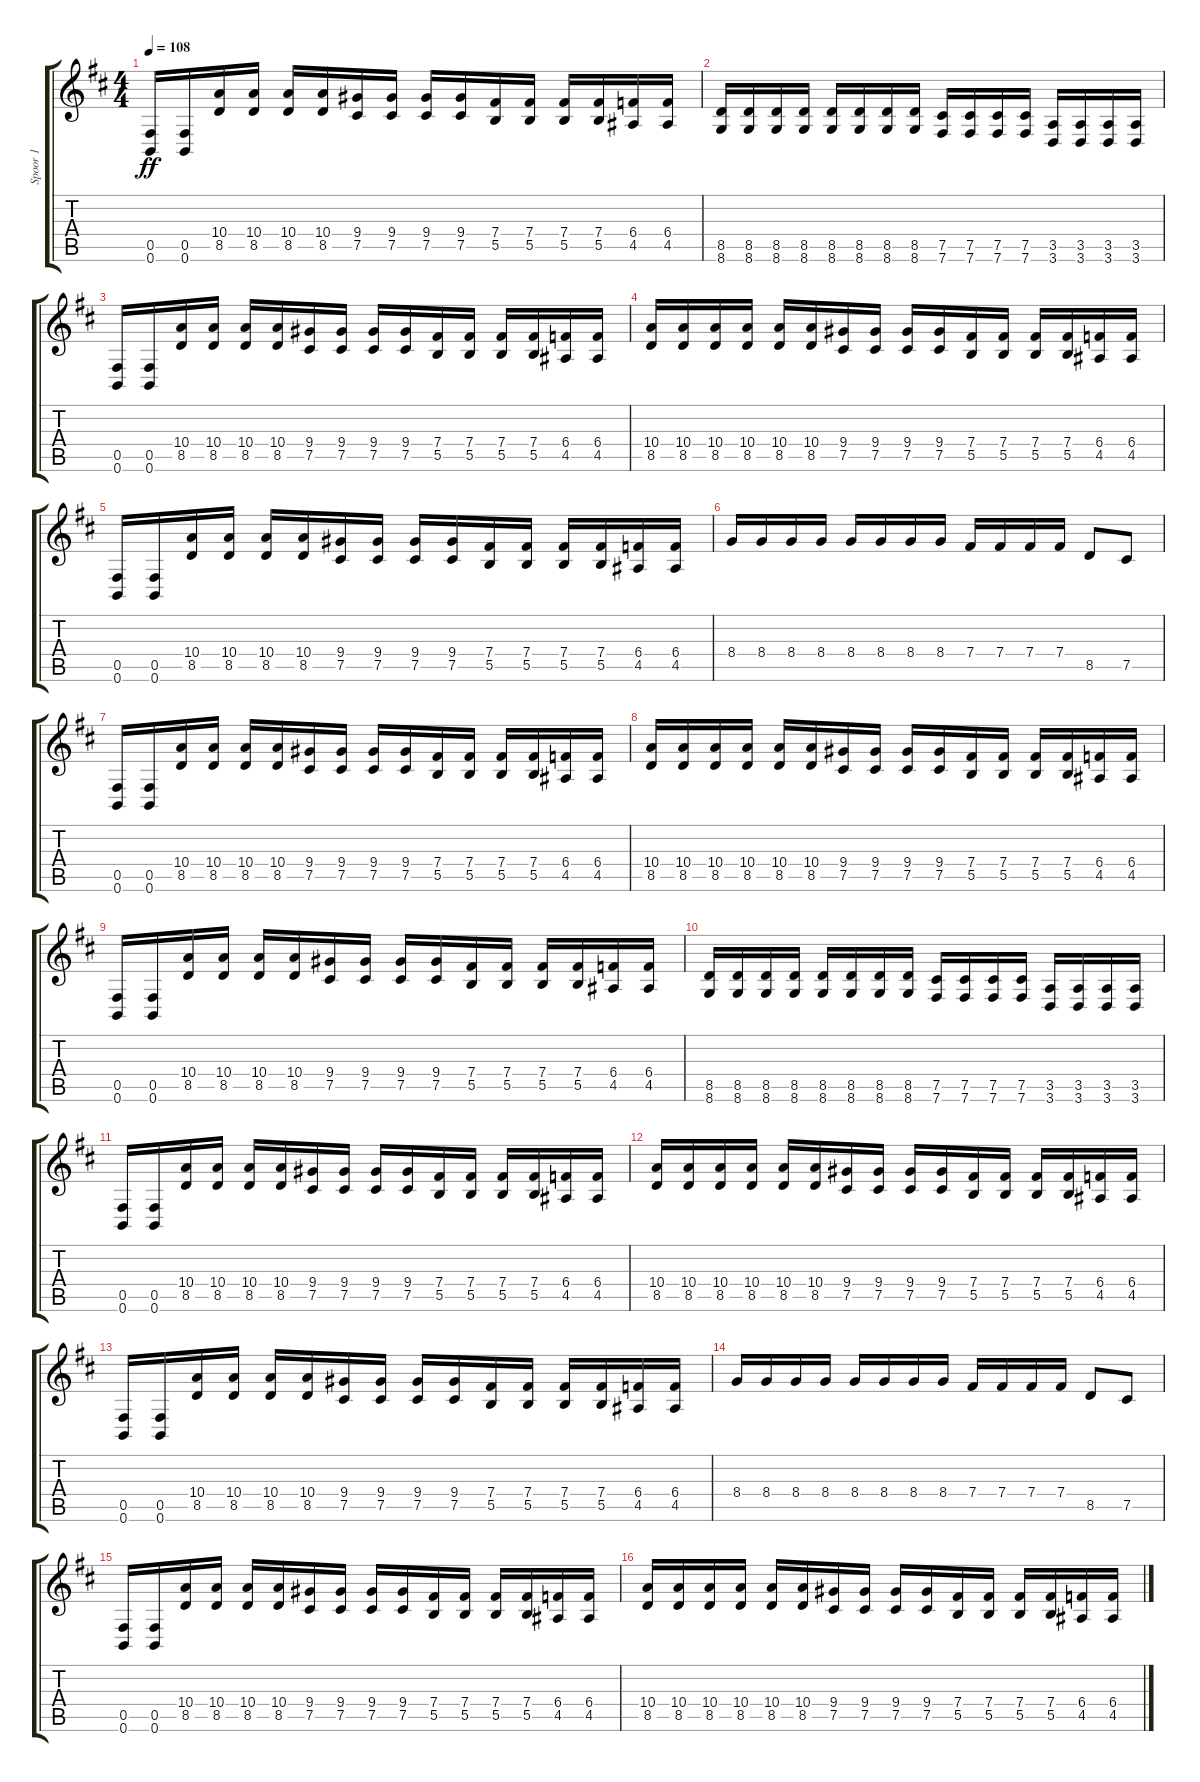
\track ("Spoor 1" "Spoor 1") {instrument distortionguitar}
\staff {score tabs}
\tuning (Db4 Ab3 E3 B2 Gb2 B1) {hide}
\ts (4 4)
\tempo 108
\clef g2
\ks d
(0.5 0.6).16{dy ff} (0.5 0.6).16 (10.4 8.5).16 (10.4 8.5).16 (10.4 8.5).16 (10.4 8.5).16 (9.4 7.5).16 (9.4 7.5).16 (9.4 7.5).16 (9.4 7.5).16 (7.4 5.5).16 (7.4 5.5).16 (7.4 5.5).16 (7.4 5.5).16 (6.4 4.5).16 (6.4 4.5).16 |
(8.5 8.6).16 (8.5 8.6).16 (8.5 8.6).16 (8.5 8.6).16 (8.5 8.6).16 (8.5 8.6).16 (8.5 8.6).16 (8.5 8.6).16 (7.5 7.6).16 (7.5 7.6).16 (7.5 7.6).16 (7.5 7.6).16 (3.5 3.6).16 (3.5 3.6).16 (3.5 3.6).16 (3.5 3.6).16 |
(0.5 0.6).16 (0.5 0.6).16 (10.4 8.5).16 (10.4 8.5).16 (10.4 8.5).16 (10.4 8.5).16 (9.4 7.5).16 (9.4 7.5).16 (9.4 7.5).16 (9.4 7.5).16 (7.4 5.5).16 (7.4 5.5).16 (7.4 5.5).16 (7.4 5.5).16 (6.4 4.5).16 (6.4 4.5).16 |
(10.4 8.5).16 (10.4 8.5).16 (10.4 8.5).16 (10.4 8.5).16 (10.4 8.5).16 (10.4 8.5).16 (9.4 7.5).16 (9.4 7.5).16 (9.4 7.5).16 (9.4 7.5).16 (7.4 5.5).16 (7.4 5.5).16 (7.4 5.5).16 (7.4 5.5).16 (6.4 4.5).16 (6.4 4.5).16 |
(0.5 0.6).16 (0.5 0.6).16 (10.4 8.5).16 (10.4 8.5).16 (10.4 8.5).16 (10.4 8.5).16 (9.4 7.5).16 (9.4 7.5).16 (9.4 7.5).16 (9.4 7.5).16 (7.4 5.5).16 (7.4 5.5).16 (7.4 5.5).16 (7.4 5.5).16 (6.4 4.5).16 (6.4 4.5).16 |
8.4.16 8.4.16 8.4.16 8.4.16 8.4.16 8.4.16 8.4.16 8.4.16 7.4.16 7.4.16 7.4.16 7.4.16 8.5.8 7.5.8 |
(0.5 0.6).16{volume 11} (0.5 0.6).16 (10.4 8.5).16 (10.4 8.5).16 (10.4 8.5).16 (10.4 8.5).16 (9.4 7.5).16 (9.4 7.5).16 (9.4 7.5).16 (9.4 7.5).16 (7.4 5.5).16 (7.4 5.5).16 (7.4 5.5).16 (7.4 5.5).16 (6.4 4.5).16 (6.4 4.5).16 |
(10.4 8.5).16 (10.4 8.5).16 (10.4 8.5).16 (10.4 8.5).16 (10.4 8.5).16 (10.4 8.5).16 (9.4 7.5).16 (9.4 7.5).16 (9.4 7.5).16 (9.4 7.5).16 (7.4 5.5).16 (7.4 5.5).16 (7.4 5.5).16 (7.4 5.5).16 (6.4 4.5).16 (6.4 4.5).16 |
(0.5 0.6).16 (0.5 0.6).16 (10.4 8.5).16 (10.4 8.5).16 (10.4 8.5).16 (10.4 8.5).16 (9.4 7.5).16 (9.4 7.5).16 (9.4 7.5).16 (9.4 7.5).16 (7.4 5.5).16 (7.4 5.5).16 (7.4 5.5).16 (7.4 5.5).16 (6.4 4.5).16 (6.4 4.5).16 |
(8.5 8.6).16 (8.5 8.6).16 (8.5 8.6).16 (8.5 8.6).16 (8.5 8.6).16 (8.5 8.6).16 (8.5 8.6).16 (8.5 8.6).16 (7.5 7.6).16 (7.5 7.6).16 (7.5 7.6).16 (7.5 7.6).16 (3.5 3.6).16 (3.5 3.6).16 (3.5 3.6).16 (3.5 3.6).16 |
(0.5 0.6).16{volume 9} (0.5 0.6).16 (10.4 8.5).16 (10.4 8.5).16 (10.4 8.5).16 (10.4 8.5).16 (9.4 7.5).16 (9.4 7.5).16 (9.4 7.5).16 (9.4 7.5).16 (7.4 5.5).16 (7.4 5.5).16 (7.4 5.5).16 (7.4 5.5).16 (6.4 4.5).16 (6.4 4.5).16 |
(10.4 8.5).16 (10.4 8.5).16 (10.4 8.5).16 (10.4 8.5).16 (10.4 8.5).16 (10.4 8.5).16 (9.4 7.5).16 (9.4 7.5).16 (9.4 7.5).16 (9.4 7.5).16 (7.4 5.5).16 (7.4 5.5).16 (7.4 5.5).16 (7.4 5.5).16 (6.4 4.5).16 (6.4 4.5).16 |
(0.5 0.6).16 (0.5 0.6).16 (10.4 8.5).16 (10.4 8.5).16 (10.4 8.5).16 (10.4 8.5).16 (9.4 7.5).16 (9.4 7.5).16 (9.4 7.5).16 (9.4 7.5).16 (7.4 5.5).16 (7.4 5.5).16 (7.4 5.5).16 (7.4 5.5).16 (6.4 4.5).16 (6.4 4.5).16 |
8.4.16 8.4.16 8.4.16 8.4.16 8.4.16 8.4.16 8.4.16 8.4.16 7.4.16 7.4.16 7.4.16 7.4.16 8.5.8 7.5.8 |
(0.5 0.6).16{volume 4} (0.5 0.6).16 (10.4 8.5).16 (10.4 8.5).16 (10.4 8.5).16 (10.4 8.5).16 (9.4 7.5).16 (9.4 7.5).16 (9.4 7.5).16 (9.4 7.5).16 (7.4 5.5).16 (7.4 5.5).16 (7.4 5.5).16 (7.4 5.5).16 (6.4 4.5).16 (6.4 4.5).16 |
(10.4 8.5).16 (10.4 8.5).16 (10.4 8.5).16 (10.4 8.5).16 (10.4 8.5).16 (10.4 8.5).16 (9.4 7.5).16 (9.4 7.5).16 (9.4 7.5).16 (9.4 7.5).16 (7.4 5.5).16 (7.4 5.5).16 (7.4 5.5).16 (7.4 5.5).16 (6.4 4.5).16 (6.4 4.5).16
